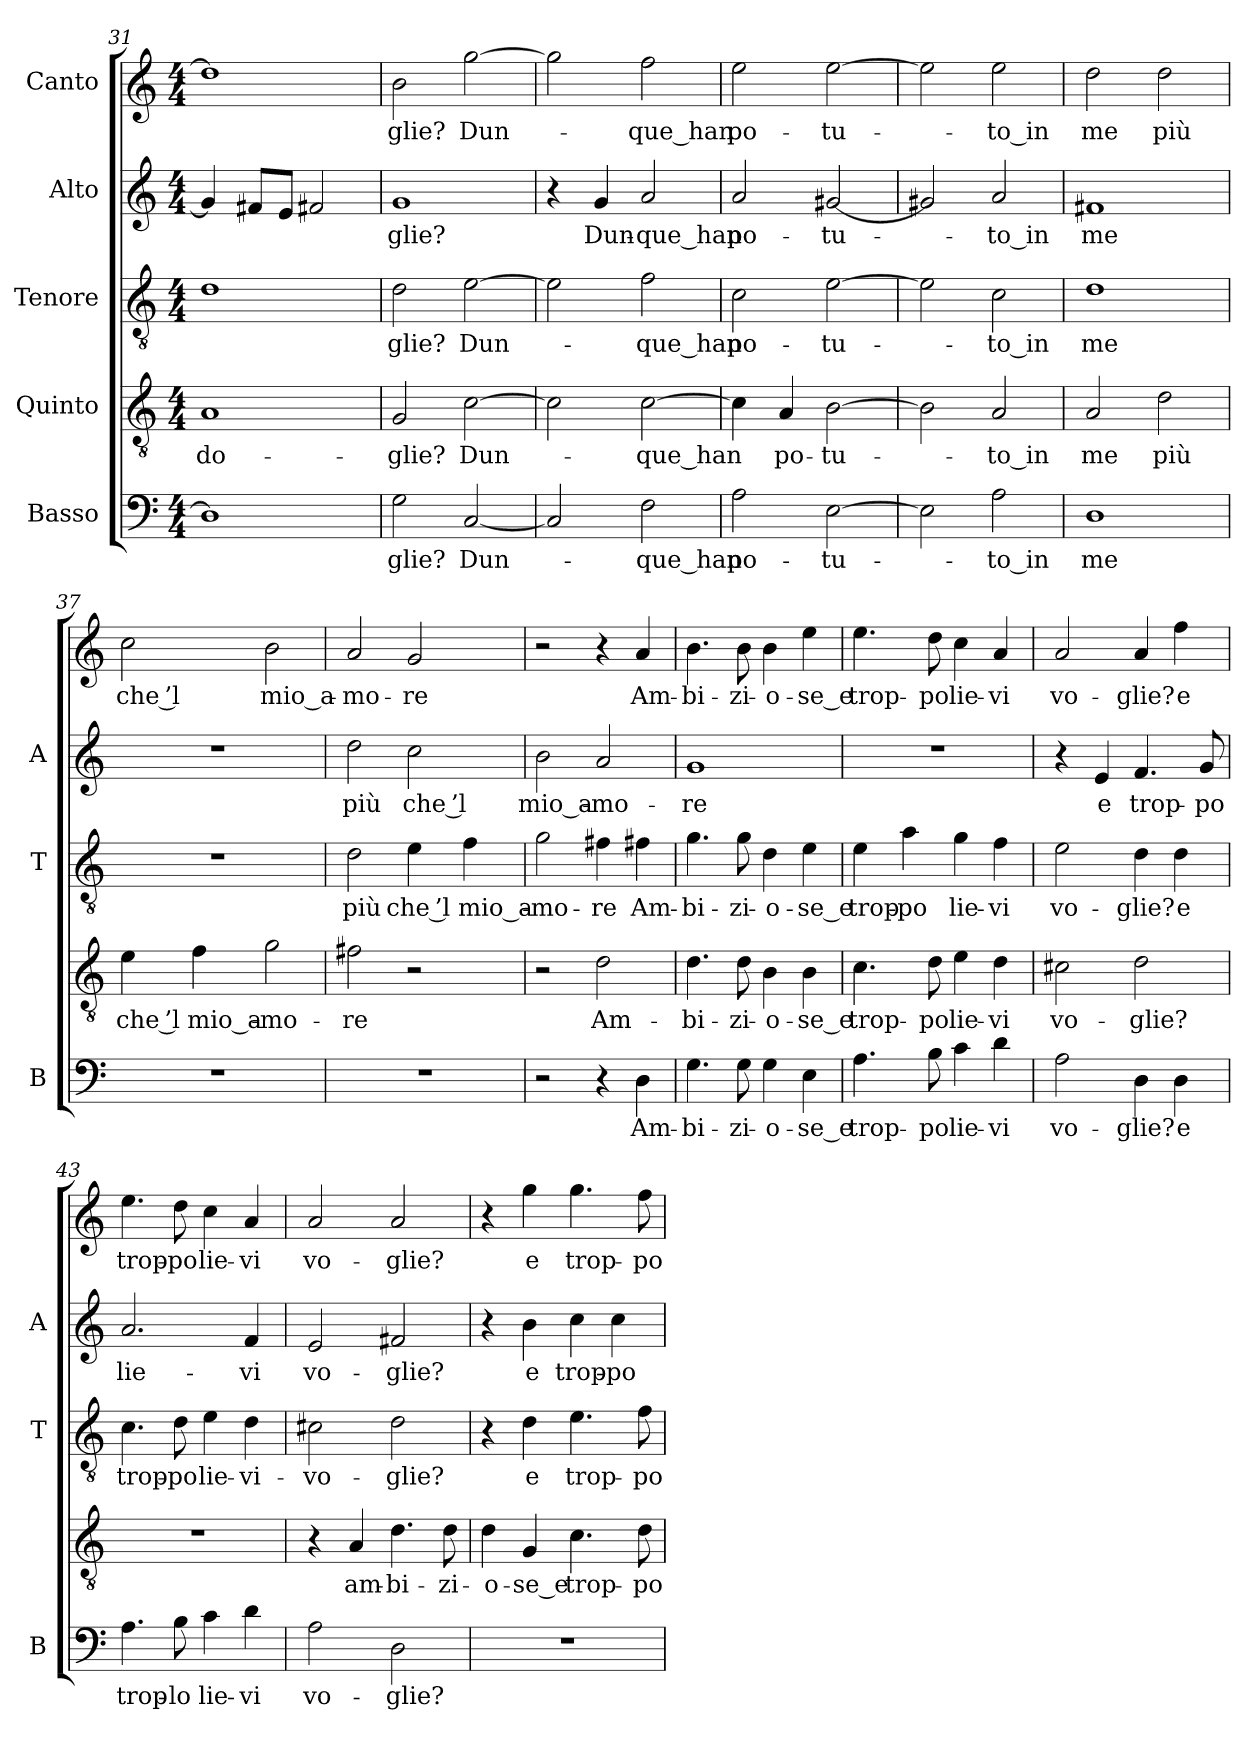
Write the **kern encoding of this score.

**kern	**text	**kern	**text	**kern	**text	**kern	**text	**kern	**text
*part5	*part5	*part4	*part4	*part3	*part3	*part2	*part2	*part1	*part1
*staff5	*staff5	*staff4	*staff4	*staff3	*staff3	*staff2	*staff2	*staff1	*staff1
*I"Basso	*	*I"Quinto	*	*I"Tenore	*	*I"Alto	*	*I"Canto	*
*I'B	*	*	*	*I'T	*	*I'A	*	*	*
*clefF4	*	*clefGv2	*	*clefGv2	*	*clefG2	*	*clefG2	*
*k[]	*	*k[]	*	*k[]	*	*k[]	*	*k[]	*
*C:	*	*C:	*	*C:	*	*C:	*	*C:	*
*M4/4	*	*M4/4	*	*M4/4	*	*M4/4	*	*M4/4	*
=31	=31	=31	=31	=31	=31	=31	=31	=31	=31
1D]	.	1A	do-	1d	.	4g]	.	1dd]	.
.	.	.	.	.	.	8f#XL	.	.	.
.	.	.	.	.	.	8eJ	.	.	.
.	.	.	.	.	.	2f#X	.	.	.
=32	=32	=32	=32	=32	=32	=32	=32	=32	=32
2G	-glie?	2G	-glie?	2d	-glie?	1g	-glie?	2b	-glie?
[2C	Dun-	[2c	Dun-	[2e	Dun-	.	.	[2gg	Dun-
=33	=33	=33	=33	=33	=33	=33	=33	=33	=33
2C]	.	2c]	.	2e]	.	4r	.	2gg]	.
.	.	.	.	.	.	4g	Dun-	.	.
2F	-que_han	[2c	-que_han	2f	-que_han	2a	-que_han	2ff	-que_han
=34	=34	=34	=34	=34	=34	=34	=34	=34	=34
2A	po-	4c]	.	2c	po-	2a	po-	2ee	po-
.	.	4A	po-	.	.	.	.	.	.
[2E	tu-	[2B	tu-	[2e	tu-	[2g#X	tu-	[2ee	tu-
=35	=35	=35	=35	=35	=35	=35	=35	=35	=35
2E]	.	2B]	.	2e]	.	2g#X]	.	2ee]	.
2A	-to_in	2A	-to_in	2c	-to_in	2a	-to_in	2ee	-to_in
=36	=36	=36	=36	=36	=36	=36	=36	=36	=36
1D	-me	2A	-me	1d	-me	1f#X	-me	2dd	-me
.	.	2d	-più	.	.	.	.	2dd	-più
=37	=37	=37	=37	=37	=37	=37	=37	=37	=37
1r	.	4e	-che ’l	1r	.	1r	.	2cc	-che ’l
.	.	4f	mio_a-	.	.	.	.	.	.
.	.	2g	mo-	.	.	.	.	2b	mio_a-
=38	=38	=38	=38	=38	=38	=38	=38	=38	=38
1r	.	2f#X	-re	2d	-più	2dd	-più	2a	mo-
.	.	2r	.	4e	-che ’l	2cc	-che ’l	2g	-re
.	.	.	.	4f	mio_a-	.	.	.	.
=39	=39	=39	=39	=39	=39	=39	=39	=39	=39
2r	.	2r	.	2g	mo-	2b	mio_a-	2r	.
4r	.	2d	Am-	4f#X	-re	2a	mo-	4r	.
4D	Am-	.	.	4f#X	Am-	.	.	4a	Am-
=40	=40	=40	=40	=40	=40	=40	=40	=40	=40
4.G	bi-	4.d	bi-	4.g	bi-	1g	-re	4.b	bi-
8G	zi-	8d	zi-	8g	zi-	.	.	8b	zi-
4G	o-	4B	o-	4d	o-	.	.	4b	o-
4E	-se_e	4B	-se_e	4e	-se_e	.	.	4ee	-se_e
=41	=41	=41	=41	=41	=41	=41	=41	=41	=41
4.A	trop-	4.c	trop-	4e	trop-	1r	.	4.ee	trop-
.	.	.	.	4a	-po	.	.	.	.
8B	-po	8d	-po	.	.	.	.	8dd	-po
4c	lie-	4e	lie-	4g	lie-	.	.	4cc	lie-
4d	-vi	4d	-vi	4f	-vi	.	.	4a	-vi
=42	=42	=42	=42	=42	=42	=42	=42	=42	=42
2A	vo-	2c#X	vo-	2e	vo-	4r	.	2a	vo-
.	.	.	.	.	.	4e	-e	.	.
4D	-glie?	2d	-glie?	4d	-glie?	4.f	trop-	4a	-glie?
4D	-e	.	.	4d	-e	.	.	4ff	-e
.	.	.	.	.	.	8g	-po	.	.
=43	=43	=43	=43	=43	=43	=43	=43	=43	=43
4.A	trop-	1r	.	4.c	trop-	2.a	lie-	4.ee	trop-
8B	-lo	.	.	8d	-po	.	.	8dd	-po
4c	lie-	.	.	4e	lie-	.	.	4cc	lie-
4d	-vi	.	.	4d	vi-	4f	-vi	4a	-vi
=44	=44	=44	=44	=44	=44	=44	=44	=44	=44
2A	vo-	4r	.	2c#X	vo-	2e	vo-	2a	vo-
.	.	4A	am-	.	.	.	.	.	.
2D	-glie?	4.d	bi-	2d	-glie?	2f#X	-glie?	2a	-glie?
.	.	8d	zi-	.	.	.	.	.	.
=45	=45	=45	=45	=45	=45	=45	=45	=45	=45
1r	.	4d	o-	4r	.	4r	.	4r	.
.	.	4G	-se_e	4d	-e	4b	-e	4gg	-e
.	.	4.c	trop-	4.e	trop-	4cc	trop-	4.gg	trop-
.	.	.	.	.	.	4cc	-po	.	.
.	.	8d	-po	8f	-po	.	.	8ff	-po
=	=	=	=	=	=	=	=	=	=
*-	*-	*-	*-	*-	*-	*-	*-	*-	*-
